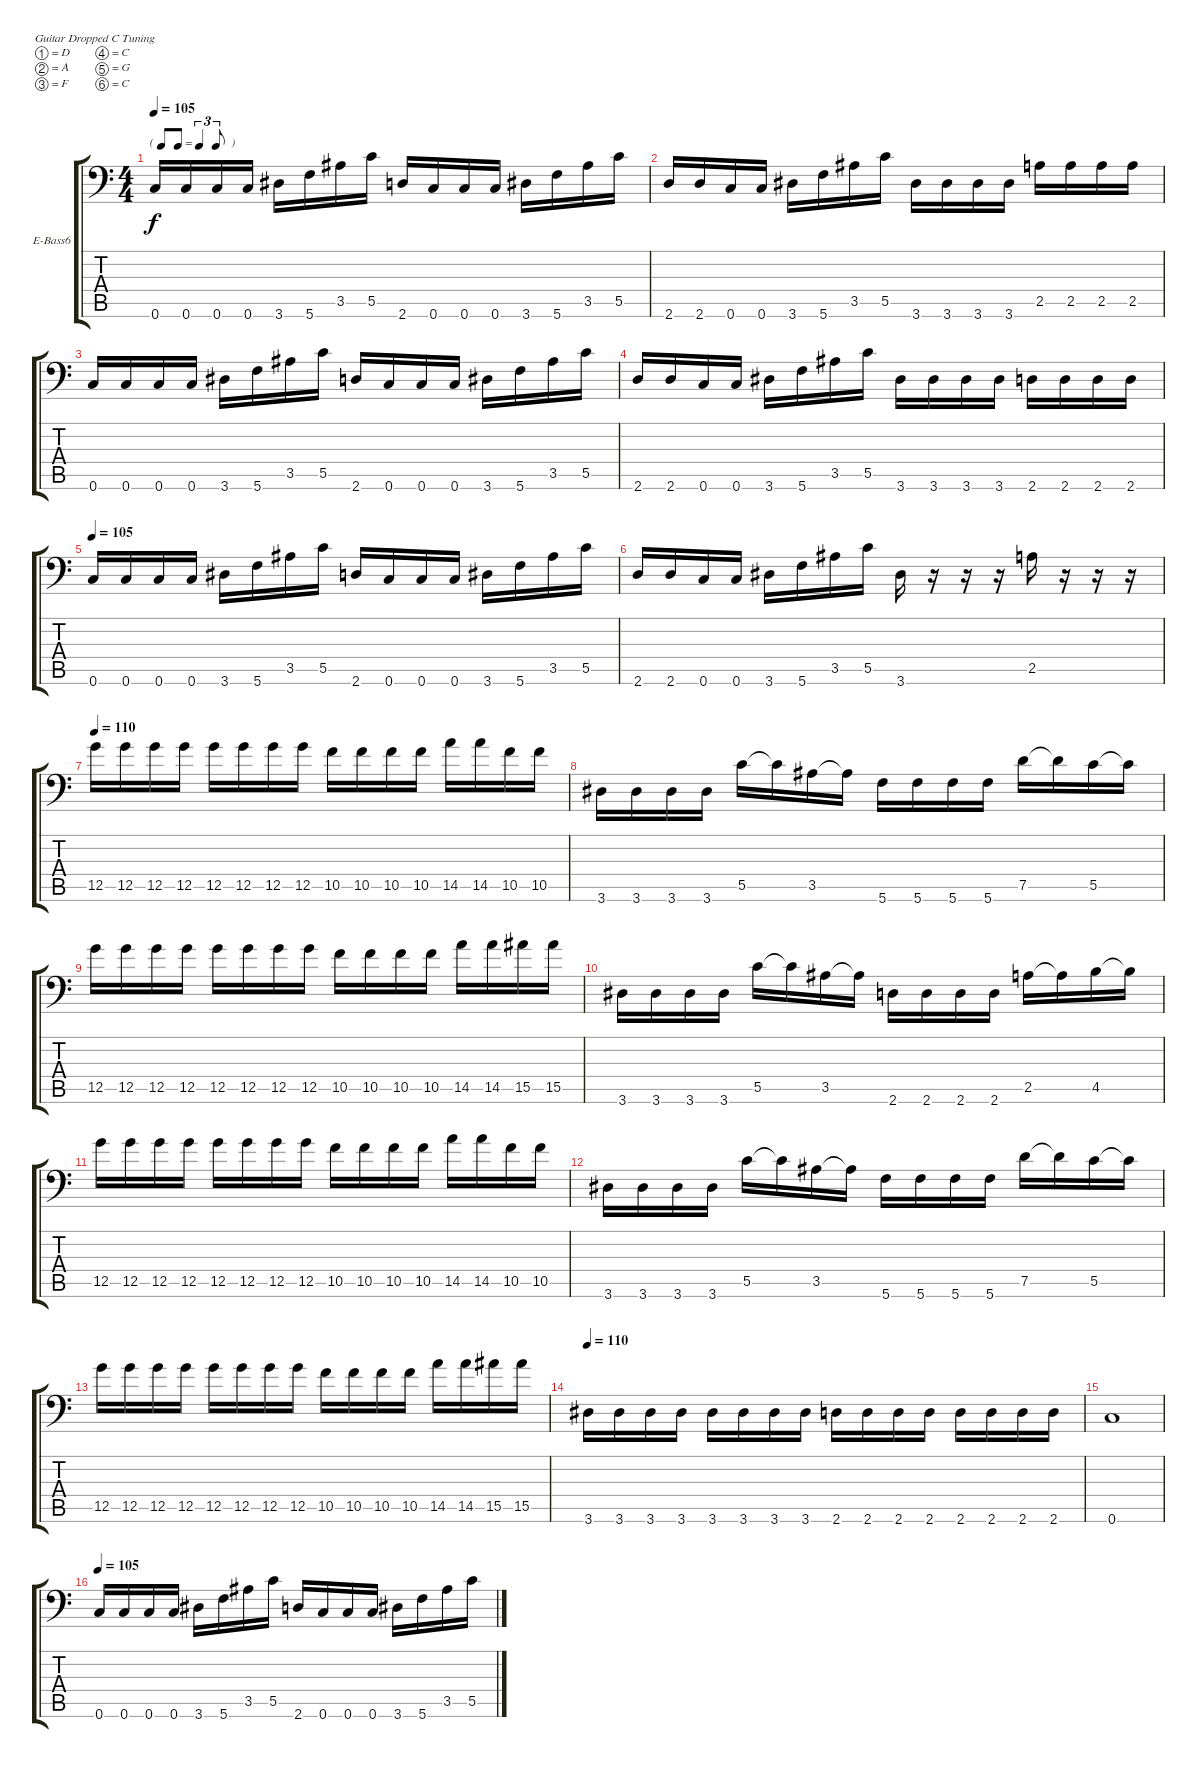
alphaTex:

\bracketExtendMode groupsimilarinstruments
\firstSystemTrackNameOrientation horizontal
\otherSystemsTrackNameOrientation horizontal
\track ("Track 3" "E-Bass6") {instrument electricbasspick}
\staff {score tabs}
\tuning (D4 A3 F3 C3 G2 C2)
\ts (4 4)
\tf triplet8th
\tempo 105
\clef f4
\ks c
0.6.16{dy f} 0.6.16 0.6.16 0.6.16 3.6.16 5.6.16 3.5.16 5.5.16 2.6.16 0.6.16 0.6.16 0.6.16 3.6.16 5.6.16 3.5.16 5.5.16 |
2.6.16 2.6.16 0.6.16 0.6.16 3.6.16 5.6.16 3.5.16 5.5.16 3.6.16 3.6.16 3.6.16 3.6.16 2.5.16 2.5.16 2.5.16 2.5.16 |
0.6.16 0.6.16 0.6.16 0.6.16 3.6.16 5.6.16 3.5.16 5.5.16 2.6.16 0.6.16 0.6.16 0.6.16 3.6.16 5.6.16 3.5.16 5.5.16 |
2.6.16 2.6.16 0.6.16 0.6.16 3.6.16 5.6.16 3.5.16 5.5.16 3.6.16 3.6.16 3.6.16 3.6.16 2.6.16 2.6.16 2.6.16 2.6.16 |
\tempo 105
0.6.16 0.6.16 0.6.16 0.6.16 3.6.16 5.6.16 3.5.16 5.5.16 2.6.16 0.6.16 0.6.16 0.6.16 3.6.16 5.6.16 3.5.16 5.5.16 |
2.6.16 2.6.16 0.6.16 0.6.16 3.6.16 5.6.16 3.5.16 5.5.16 3.6.16 r.16 r.16 r.16 2.5.16 r.16 r.16 r.16 |
\tempo 110
12.5.16 12.5.16 12.5.16 12.5.16 12.5.16 12.5.16 12.5.16 12.5.16 10.5.16 10.5.16 10.5.16 10.5.16 14.5.16 14.5.16 10.5.16 10.5.16 |
3.6.16 3.6.16 3.6.16 3.6.16 5.5.16 5.5{t}.16 3.5.16 3.5{t}.16 5.6.16 5.6.16 5.6.16 5.6.16 7.5.16 7.5{t}.16 5.5.16 5.5{t}.16 |
12.5.16 12.5.16 12.5.16 12.5.16 12.5.16 12.5.16 12.5.16 12.5.16 10.5.16 10.5.16 10.5.16 10.5.16 14.5.16 14.5.16 15.5.16 15.5.16 |
3.6.16 3.6.16 3.6.16 3.6.16 5.5.16 5.5{t}.16 3.5.16 3.5{t}.16 2.6.16 2.6.16 2.6.16 2.6.16 2.5.16 2.5{t}.16 4.5.16 4.5{t}.16 |
12.5.16 12.5.16 12.5.16 12.5.16 12.5.16 12.5.16 12.5.16 12.5.16 10.5.16 10.5.16 10.5.16 10.5.16 14.5.16 14.5.16 10.5.16 10.5.16 |
3.6.16 3.6.16 3.6.16 3.6.16 5.5.16 5.5{t}.16 3.5.16 3.5{t}.16 5.6.16 5.6.16 5.6.16 5.6.16 7.5.16 7.5{t}.16 5.5.16 5.5{t}.16 |
12.5.16 12.5.16 12.5.16 12.5.16 12.5.16 12.5.16 12.5.16 12.5.16 10.5.16 10.5.16 10.5.16 10.5.16 14.5.16 14.5.16 15.5.16 15.5.16 |
\tempo 110
3.6.16 3.6.16 3.6.16 3.6.16 3.6.16 3.6.16 3.6.16 3.6.16 2.6.16 2.6.16 2.6.16 2.6.16 2.6.16 2.6.16 2.6.16 2.6.16 |
0.6.1 |
\tempo 105
0.6.16 0.6.16 0.6.16 0.6.16 3.6.16 5.6.16 3.5.16 5.5.16 2.6.16 0.6.16 0.6.16 0.6.16 3.6.16 5.6.16 3.5.16 5.5.16
